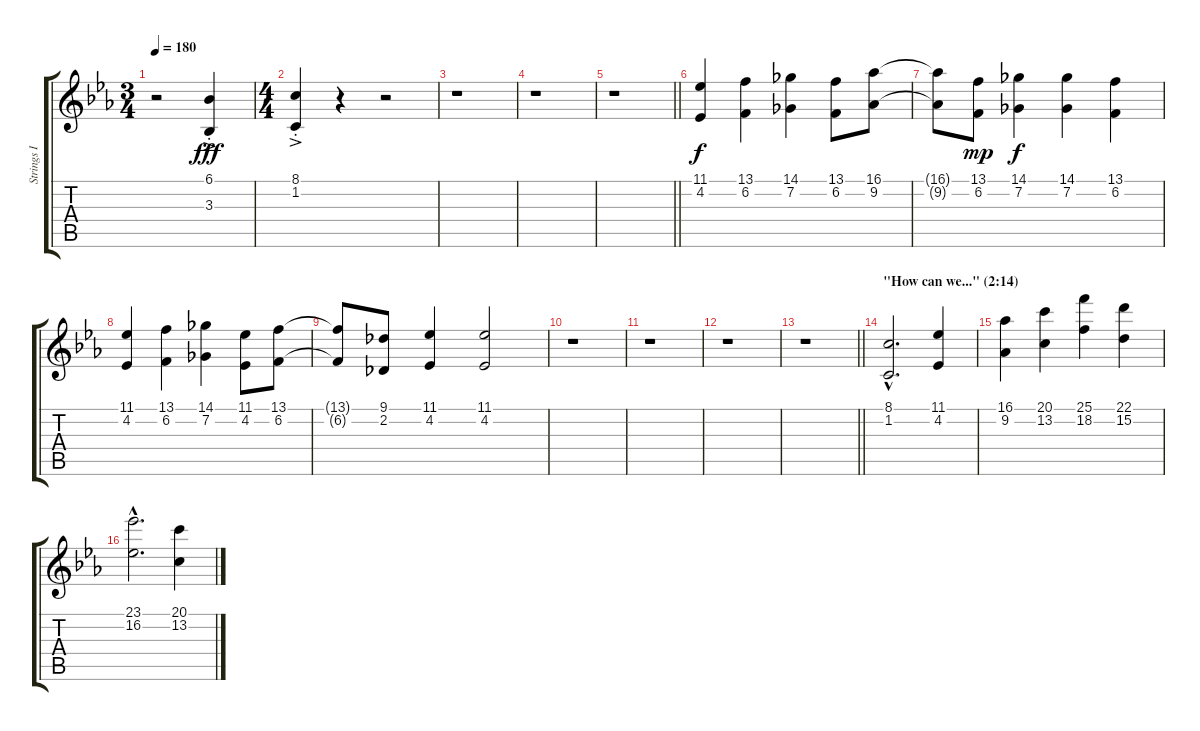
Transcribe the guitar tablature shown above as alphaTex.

\track ("Strings I" "Strings I") {instrument stringensemble1}
\staff {score tabs}
\tuning (E4 B3 G3 D3 A2 E2) {hide}
\ts (3 4)
\tempo 180
\clef g2
\ks eb
r.2{dy mf instrument orchestrahit} (6.1{ac st} 3.3{ac st}).4{dy fff} |
\ts (4 4)
(8.1{ac st} 1.2{ac st}).4 r.4 r.2 |
r.1 |
r.1 |
\barLineRight lightlight
r.1 |
(11.1 4.2).4{dy f instrument stringensemble1} (13.1 6.2).4 (14.1 7.2).4 (13.1 6.2).8 (16.1 9.2).8 |
(16.1{t} 9.2{t}).8 (13.1 6.2).8{dy mp} (14.1 7.2).4{dy f} (14.1 7.2).4 (13.1 6.2).4 |
(11.1 4.2).4 (13.1 6.2).4 (14.1 7.2).4 (11.1 4.2).8 (13.1 6.2).8 |
(13.1{t} 6.2{t}).8 (9.1 2.2).8 (11.1 4.2).4 (11.1 4.2).2 |
r.1 |
r.1 |
r.1 |
\barLineRight lightlight
r.1 |
\section ("" "\"How can we...\" (2:14)")
(8.1{hac} 1.2{hac}).2{d volume 13} (11.1 4.2).4 |
(16.1 9.2).4 (20.1 13.2).4 (25.1 18.2).4 (22.1 15.2).4 |
(23.1{hac} 16.2{hac}).2{d} (20.1 13.2).4
